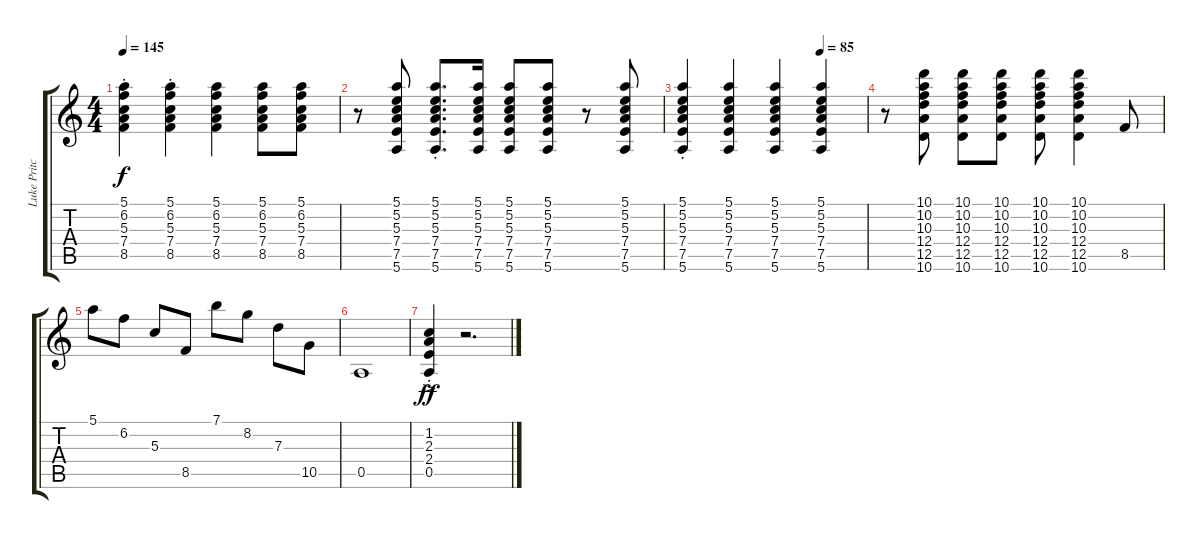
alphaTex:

\track ("Luke Pritchard (Rhythm Guitar)" "Luke Pritc") {instrument overdrivenguitar}
\staff {score tabs}
\tuning (E4 B3 G3 D3 A2 E2) {hide}
\ts (4 4)
\tempo 145
\clef g2
\ks c
(5.1{st} 6.2{st} 5.3{st} 7.4{st} 8.5{st}).4{dy f} (5.1{st} 6.2{st} 5.3{st} 7.4{st} 8.5{st}).4 (5.1 6.2 5.3 7.4 8.5).4 (5.1 6.2 5.3 7.4 8.5).8 (5.1 6.2 5.3 7.4 8.5).8 |
r.8 (5.1 5.2 5.3 7.4 7.5 5.6).8 (5.1{st} 5.2{st} 5.3{st} 7.4{st} 7.5{st} 5.6{st}).8{d} (5.1 5.2 5.3 7.4 7.5 5.6).16 (5.1 5.2 5.3 7.4 7.5 5.6).8 (5.1 5.2 5.3 7.4 7.5 5.6).8 r.8 (5.1 5.2 5.3 7.4 7.5 5.6).8 |
\tempo (85 0.75)
(5.1{st} 5.2{st} 5.3{st} 7.4{st} 7.5{st} 5.6{st}).4 (5.1 5.2 5.3 7.4 7.5 5.6).4 (5.1 5.2 5.3 7.4 7.5 5.6).4 (5.1 5.2 5.3 7.4 7.5 5.6).4 |
r.8 (10.1 10.2 10.3 12.4 12.5 10.6).8 (10.1 10.2 10.3 12.4 12.5 10.6).8 (10.1 10.2 10.3 12.4 12.5 10.6).8 (10.1 10.2 10.3 12.4 12.5 10.6).8 (10.1 10.2 10.3 12.4 12.5 10.6).4 8.5.8 |
5.1.8 6.2.8 5.3.8 8.5.8 7.1.8 8.2.8 7.3.8 10.5.8 |
0.5.1 |
(1.2{st} 2.3{ac st} 2.4{st} 0.5{st}).4{dy ff} r.2{d}
